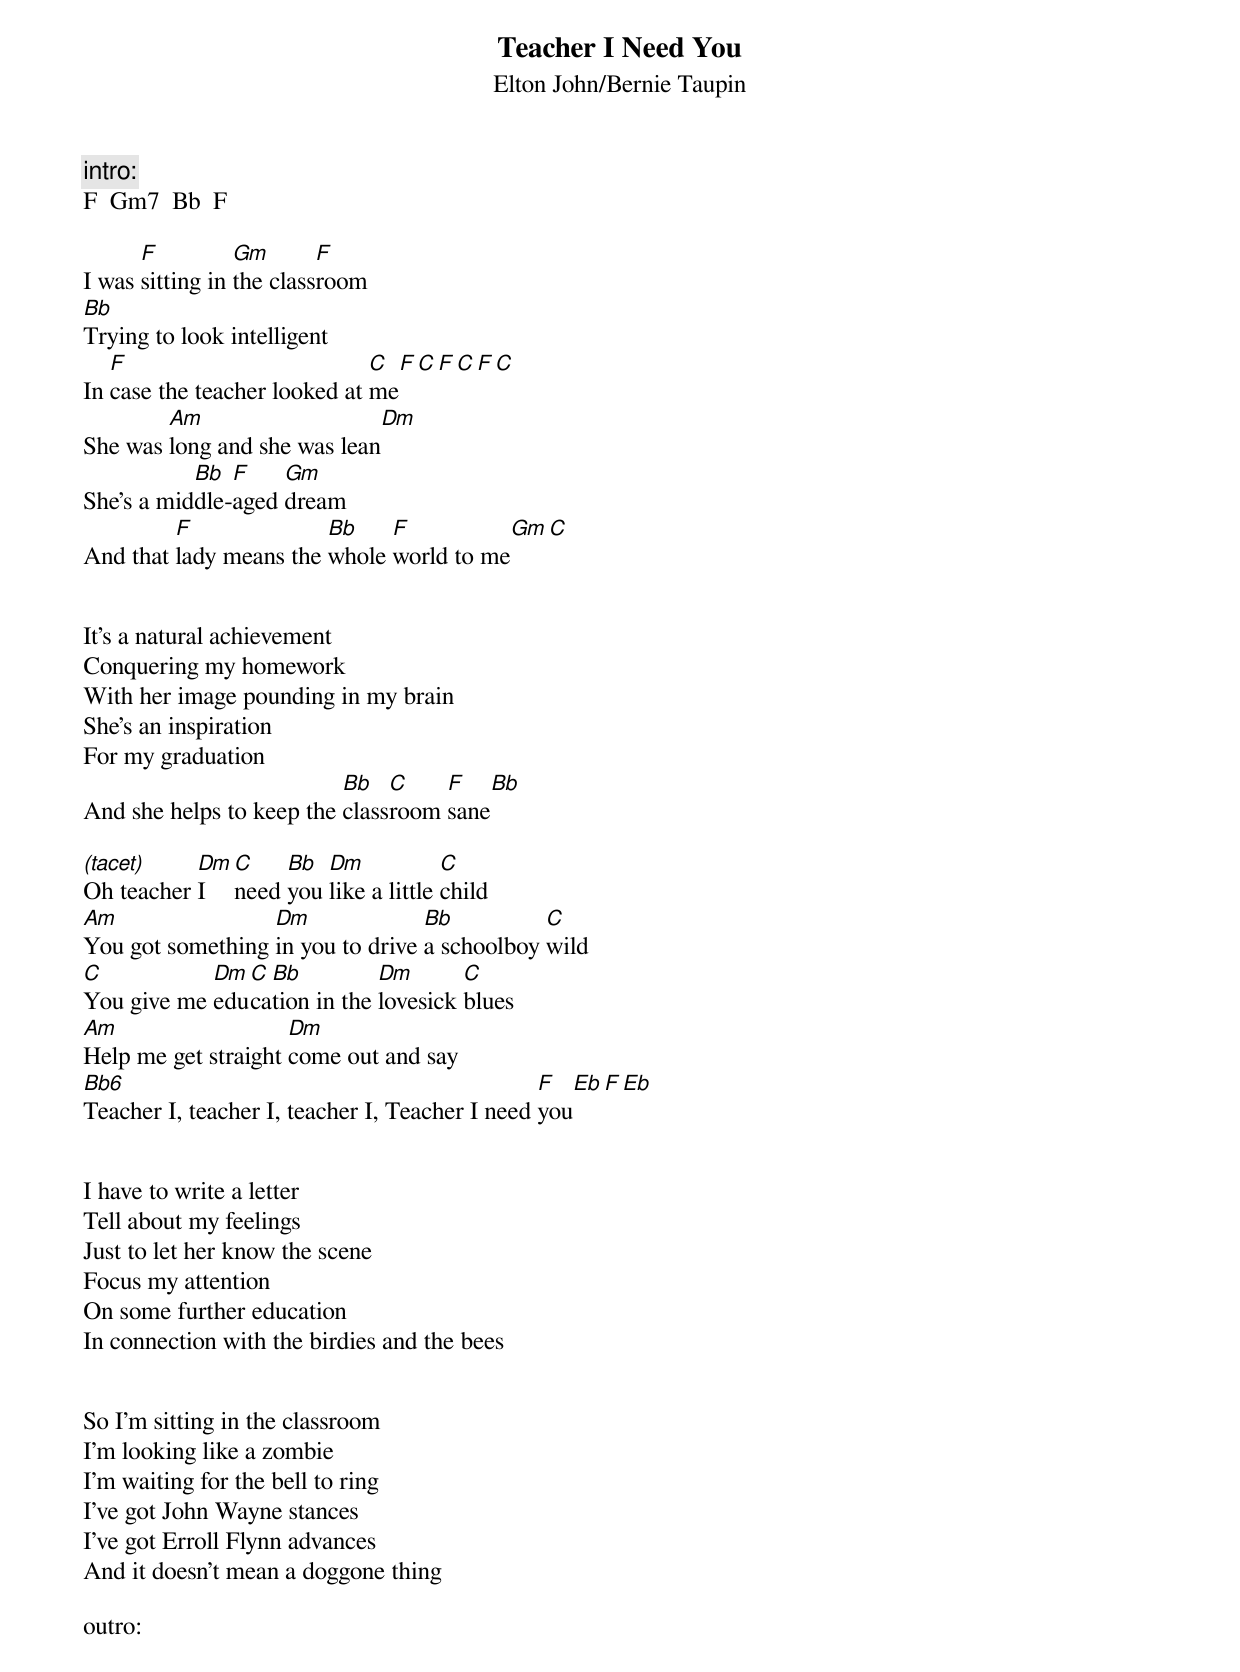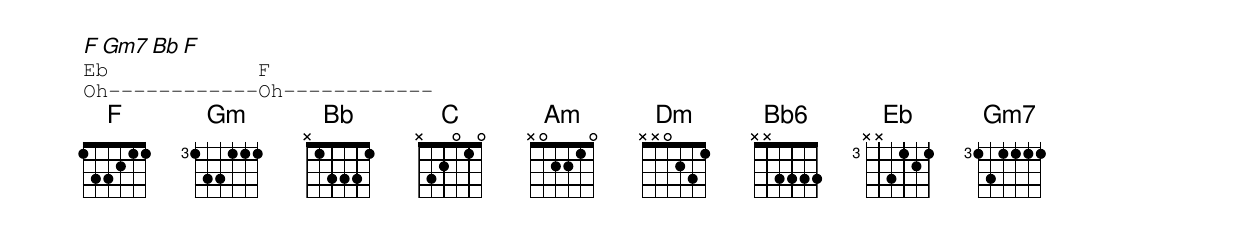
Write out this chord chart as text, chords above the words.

Teacher I Need You
Elton John/Bernie Taupin

intro:
F  Gm7  Bb  F

      F          Gm       F
I was sitting in the classroom
Bb
Trying to look intelligent
   F                          C  F C F C F C
In case the teacher looked at me
        Am                       Dm
She was long and she was lean
           Bb  F    Gm
She's a middle-aged dream
         F              Bb    F           Gm  C
And that lady means the whole world to me


It's a natural achievement
Conquering my homework
With her image pounding in my brain
She's an inspiration
For my graduation
                          Bb   C    F    Bb
And she helps to keep the classroom sane

(tacet)    Dm C    Bb  Dm            C
Oh teacher I  need you like a little child
Am                Dm              Bb          C
You got something in you to drive a schoolboy wild
C           Dm C Bb          Dm       C
You give me education in the lovesick blues
Am                   Dm
Help me get straight come out and say
Bb6                                             F   Eb  F  Eb
Teacher I, teacher I, teacher I, Teacher I need you


I have to write a letter
Tell about my feelings
Just to let her know the scene
Focus my attention
On some further education
In connection with the birdies and the bees


So I'm sitting in the classroom
I'm looking like a zombie
I'm waiting for the bell to ring
I've got John Wayne stances
I've got Erroll Flynn advances
And it doesn't mean a doggone thing

outro:
F  Gm7  Bb  F
Eb            F
Oh------------Oh------------
